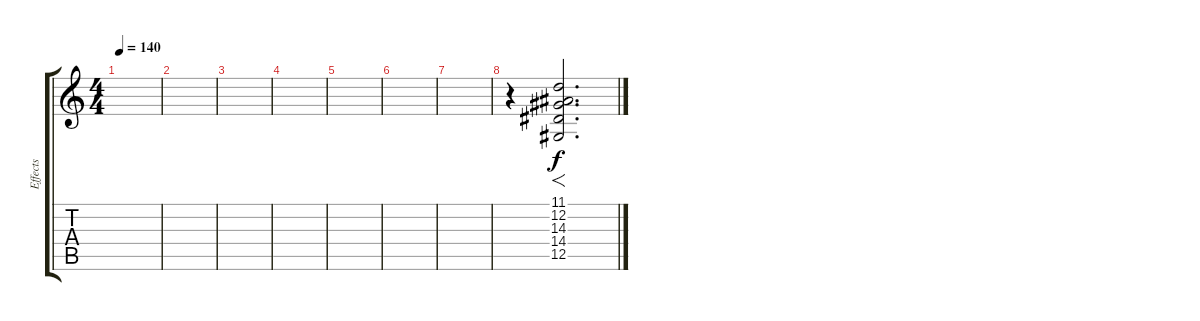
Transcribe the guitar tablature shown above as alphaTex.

\track ("Effects" "Effects") {instrument reversecymbal}
\staff {score tabs}
\tuning (Eb4 Bb3 Gb3 Db3 Ab2 Db2) {hide}
\ts (4 4)
\tempo 140
\clef g2
\ks c
|
|
|
|
|
|
|
r.4{instrument reversecymbal} (11.1 12.2 14.3 14.4 12.5).2{f d}
